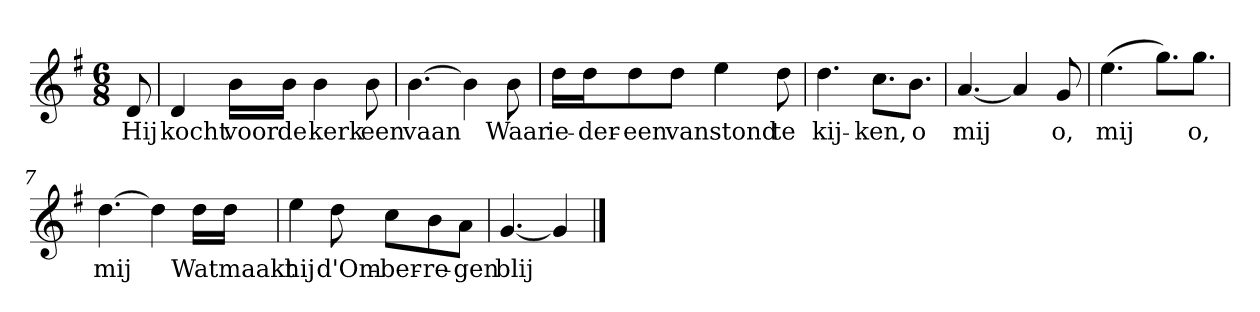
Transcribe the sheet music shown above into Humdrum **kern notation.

**kern	**text
*part1	*part1
*staff1	*staff1
*clefG2	*
*k[f#]	*
*G:	*
*M6/8	*
*MM120	*
=	=
8d	Hij
=1	=1
4d	kocht
16b\LL	voor
16b\JJ	de
4b	kerk
8b	een
=2	=2
[4.b	vaan
4b]	.
8b	Waar
=3	=3
16dd\LL	ie-
16dd\J	-der-
8dd\	-een
8dd\J	van
4ee	stond
8dd	te
=4	=4
4.dd	kij-
8.cc\L	-ken,
8.b\J	o
=5	=5
[4.a	mij
4a]	.
8g	o,
=6	=6
(4.ee	mij
8.gg\L)	.
8.gg\J	o,
=7	=7
[4.dd	mij
4dd]	.
16dd\LL	Wat
16dd\JJ	maakt
=8	=8
4ee	hij
8dd	d'Om-
8cc\L	-ber-
8b\	-re-
8a\J	-gen
=9	=9
[4.g	blij
4g]	.
==	==
*-	*-
